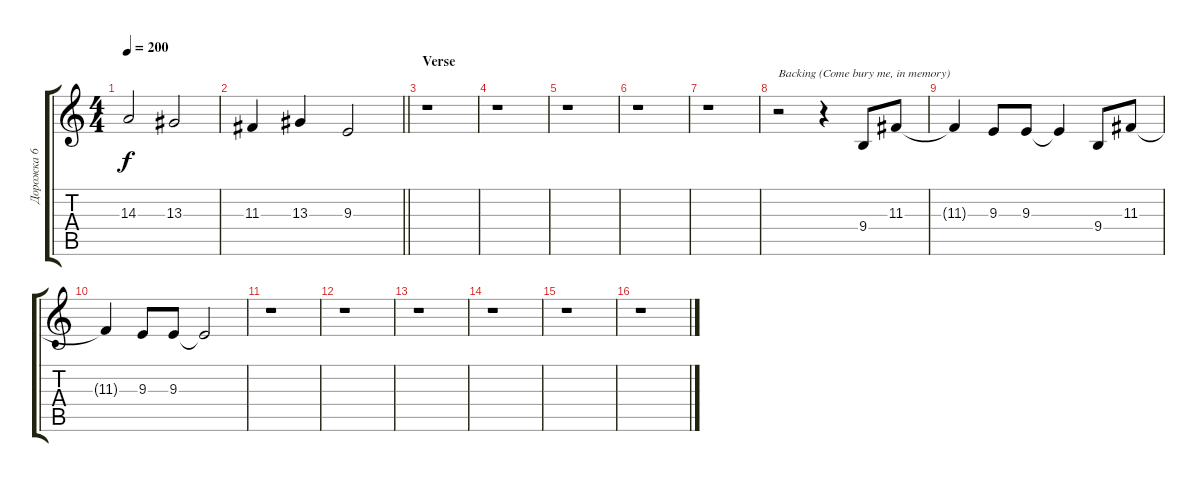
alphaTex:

\track ("Дорожка 6" "Дорожка 6") {instrument clarinet}
\staff {score tabs}
\tuning (E4 B3 G3 D3 A2 E2) {hide}
\ts (4 4)
\tempo 200
\clef g2
\ks c
14.3.2{dy f} 13.3.2 |
\barLineRight lightlight
11.3.4 13.3.4 9.3.2 |
\section ("" "Verse")
r.1 |
r.1 |
r.1 |
r.1 |
r.1 |
r.2{txt "Backing (Come bury me, in memory)"} r.4 9.4.8 11.3.8 |
11.3{t}.4 9.3.8 9.3.8 9.3{t}.4 9.4.8 11.3.8 |
11.3{t}.4 9.3.8 9.3.8 9.3{t}.2 |
r.1 |
r.1 |
r.1 |
r.1 |
r.1 |
r.1
